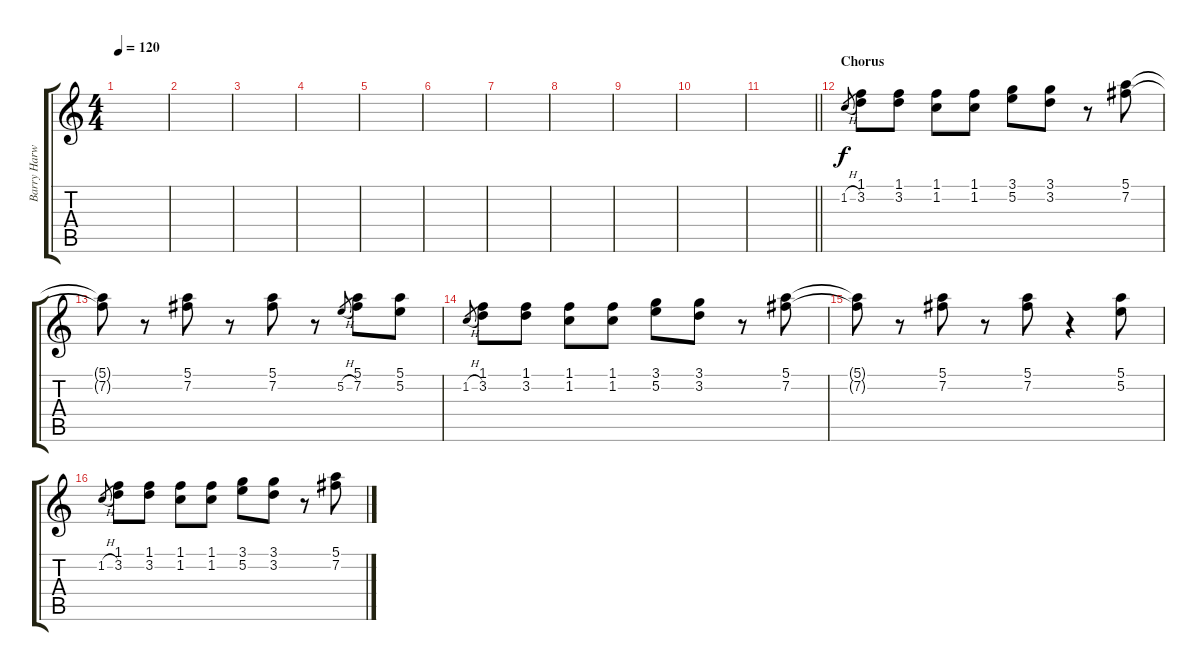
\track ("Barry Harwood (Fills)" "Barry Harw") {instrument distortionguitar}
\staff {score tabs}
\tuning (E4 B3 G3 D3 A2 E2) {hide}
\ts (4 4)
\tempo 120
\clef g2
\ks c
|
|
|
|
|
|
|
|
|
|
\barLineRight lightlight
|
\section ("" "Chorus")
1.2{h}.8{gr} (1.1 3.2).8 (1.1 3.2).8 (1.1 1.2).8 (1.1 1.2).8 (3.1 5.2).8 (3.1 3.2).8 r.8 (5.1 7.2).8 |
(5.1{t} 7.2{t}).8 r.8 (5.1 7.2).8 r.8 (5.1 7.2).8 r.8 5.2{h}.8{gr} (5.1 7.2).8 (5.1 5.2).8 |
1.2{h}.8{gr} (1.1 3.2).8 (1.1 3.2).8 (1.1 1.2).8 (1.1 1.2).8 (3.1 5.2).8 (3.1 3.2).8 r.8 (5.1 7.2).8 |
(5.1{t} 7.2{t}).8 r.8 (5.1 7.2).8 r.8 (5.1 7.2).8 r.4 (5.1 5.2).8 |
1.2{h}.8{gr} (1.1 3.2).8 (1.1 3.2).8 (1.1 1.2).8 (1.1 1.2).8 (3.1 5.2).8 (3.1 3.2).8 r.8 (5.1 7.2).8
